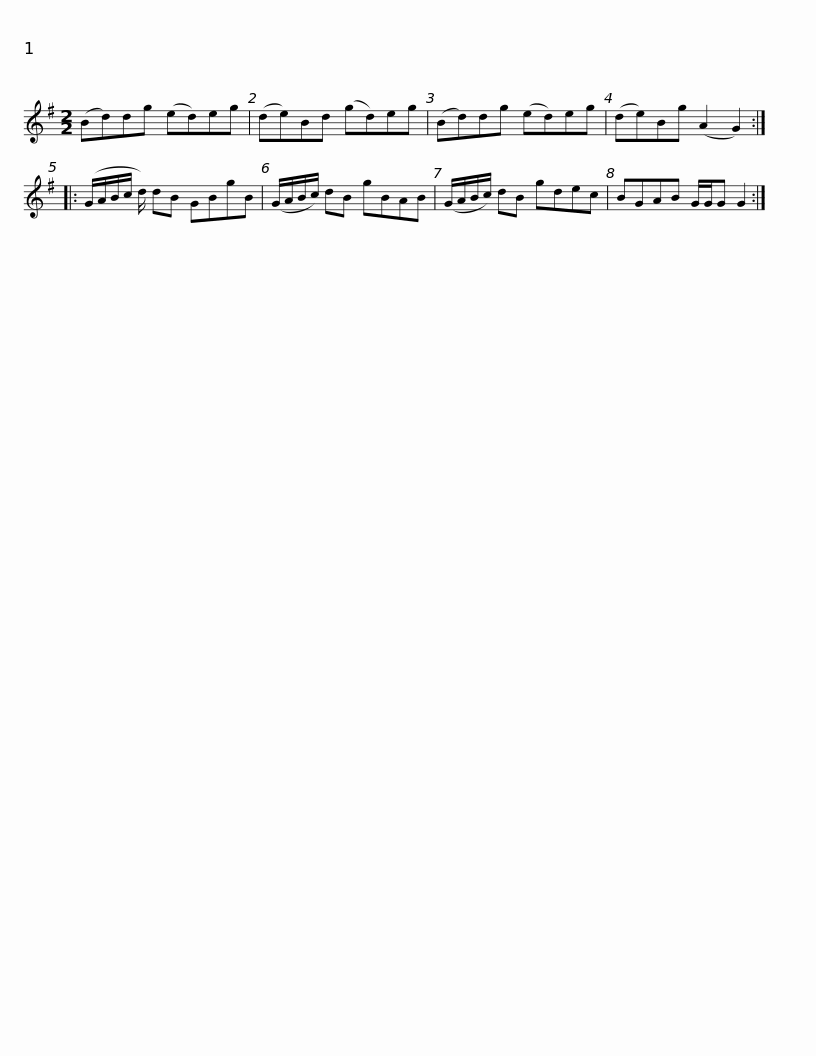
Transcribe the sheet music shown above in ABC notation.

X:1
L:1/8
M:2/2
I:linebreak $
K:G
V:1 treble
V:1
 (Bd)dg (ed)eg | (de)Bd (gd)eg | (Bd)dg (ed)eg | (de)Bg (A2 G2) :: (G/A/B/c/ d/) dB GBgB |$ %5
 (G/A/B/c/) dB gBAB | (G/A/B/c/) dB gdec | BGAB G/G/G G2 :| %8
